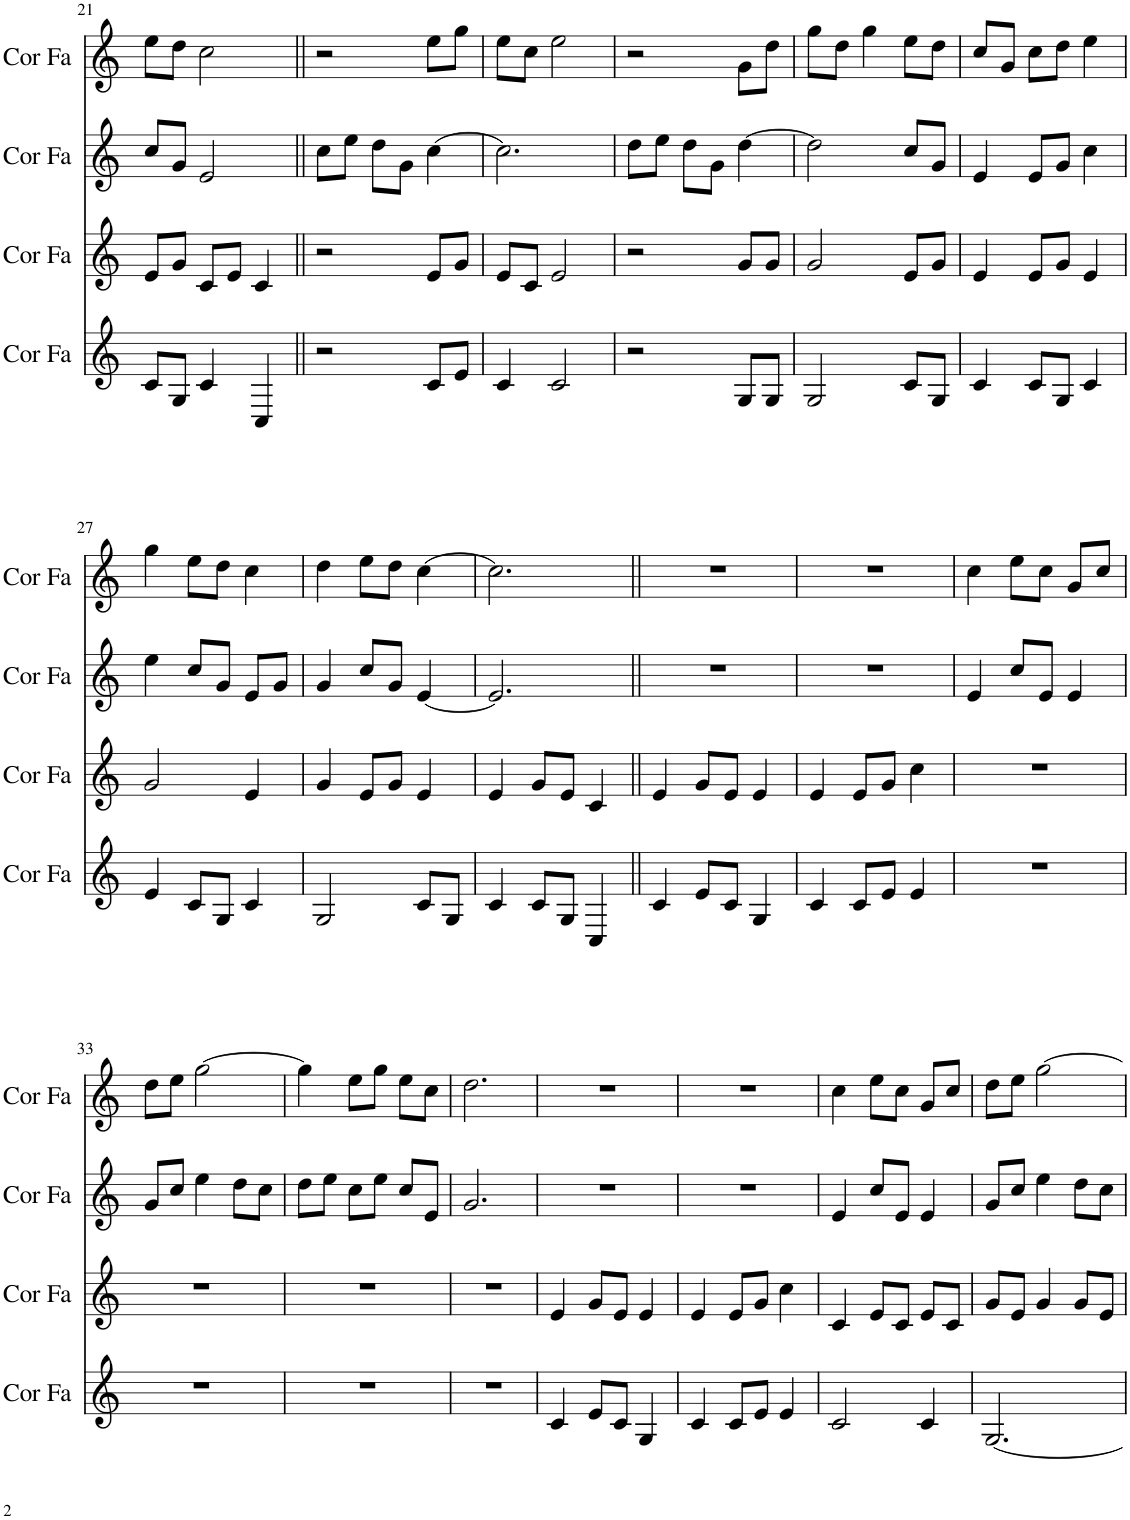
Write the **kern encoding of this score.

**kern	**kern	**kern	**kern
*part4	*part3	*part2	*part1
*staff4	*staff3	*staff2	*staff1
*I"Cor en Fa	*I"Cor en Fa	*I"Cor en Fa	*I"Cor en Fa
*I'Cor Fa	*I'Cor Fa	*I'Cor Fa	*I'Cor Fa
!!LO:PB:g=z
*clefG2	*clefG2	*clefG2	*clefG2
*Trd4c7	*Trd4c7	*Trd4c7	*Trd4c7
*k[]	*k[]	*k[]	*k[]
*M3/4	*M3/4	*M3/4	*M3/4
=21	=21	=21	=21
8c/L	8e/L	8cc/L	8ee\L
8G/J	8g/J	8g/J	8dd\J
4c/	8c/L	2e/	2cc\
.	8e/J	.	.
4C/	4c/	.	.
=22||	=22||	=22||	=22||
2r	2r	8cc\L	2r
.	.	8ee\J	.
.	.	8dd\L	.
.	.	8g\J	.
8c/L	8e/L	[4cc\	8ee\L
8e/J	8g/J	.	8gg\J
=23	=23	=23	=23
4c/	8e/L	2.cc\]	8ee\L
.	8c/J	.	8cc\J
2c/	2e/	.	2ee\
=24	=24	=24	=24
2r	2r	8dd\L	2r
.	.	8ee\J	.
.	.	8dd\L	.
.	.	8g\J	.
8G/L	8g/L	[4dd\	8g\L
8G/J	8g/J	.	8dd\J
=25	=25	=25	=25
2G/	2g/	2dd\]	8gg\L
.	.	.	8dd\J
.	.	.	4gg\
8c/L	8e/L	8cc/L	8ee\L
8G/J	8g/J	8g/J	8dd\J
=26	=26	=26	=26
4c/	4e/	4e/	8cc/L
.	.	.	8g/J
8c/L	8e/L	8e/L	8cc\L
8G/J	8g/J	8g/J	8dd\J
4c/	4e/	4cc\	4ee\
!!LO:LB:g=z
=27	=27	=27	=27
4e/	2g/	4ee\	4gg\
8c/L	.	8cc/L	8ee\L
8G/J	.	8g/J	8dd\J
4c/	4e/	8e/L	4cc\
.	.	8g/J	.
=28	=28	=28	=28
2G/	4g/	4g/	4dd\
.	8e/L	8cc/L	8ee\L
.	8g/J	8g/J	8dd\J
8c/L	4e/	[4e/	[4cc\
8G/J	.	.	.
=29	=29	=29	=29
4c/	4e/	2.e/]	2.cc\]
8c/L	8g/L	.	.
8G/J	8e/J	.	.
4C/	4c/	.	.
=30||	=30||	=30||	=30||
4c/	4e/	2.r	2.r
8e/L	8g/L	.	.
8c/J	8e/J	.	.
4G/	4e/	.	.
=31	=31	=31	=31
4c/	4e/	2.r	2.r
8c/L	8e/L	.	.
8e/J	8g/J	.	.
4e/	4cc\	.	.
=32	=32	=32	=32
2.r	2.r	4e/	4cc\
.	.	8cc/L	8ee\L
.	.	8e/J	8cc\J
.	.	4e/	8g/L
.	.	.	8cc/J
!!LO:LB:g=z
=33	=33	=33	=33
2.r	2.r	8g/L	8dd\L
.	.	8cc/J	8ee\J
.	.	4ee\	[2gg\
.	.	8dd\L	.
.	.	8cc\J	.
=34	=34	=34	=34
2.r	2.r	8dd\L	4gg\]
.	.	8ee\J	.
.	.	8cc\L	8ee\L
.	.	8ee\J	8gg\J
.	.	8cc/L	8ee\L
.	.	8e/J	8cc\J
=35	=35	=35	=35
2.r	2.r	2.g/	2.dd\
=36	=36	=36	=36
4c/	4e/	2.r	2.r
8e/L	8g/L	.	.
8c/J	8e/J	.	.
4G/	4e/	.	.
=37	=37	=37	=37
4c/	4e/	2.r	2.r
8c/L	8e/L	.	.
8e/J	8g/J	.	.
4e/	4cc\	.	.
=38	=38	=38	=38
2c/	4c/	4e/	4cc\
.	8e/L	8cc/L	8ee\L
.	8c/J	8e/J	8cc\J
4c/	8e/L	4e/	8g/L
.	8c/J	.	8cc/J
=39	=39	=39	=39
[2.G/	8g/L	8g/L	8dd\L
.	8e/J	8cc/J	8ee\J
.	4g/	4ee\	[2gg\
.	8g/L	8dd\L	.
.	8e/J	8cc\J	.
=	=	=	=
*-	*-	*-	*-
